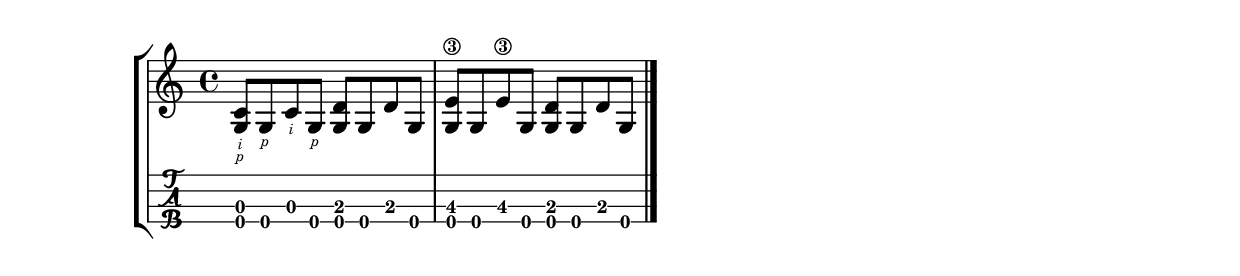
\version "2.18.2"
RH = #rightHandFinger

%--- Configuración ---%
\layout{
	\context {
		\TabStaff
		stringTunings = \stringTuning <g c' e' a'>
	}
}

%--- Introducción de las notas ---%
notas = \relative c' {
	<g_\RH #1 c_\RH #2 >8
	g_\RH #1
	c_\RH #2
	g_\RH #1
	<g d'> g d' g, |
	<g e'\3>8 g e'\3 g, <g d'> g d' g, |
	\bar "|."
}

%--- Partitura ---%
\score {
	\new StaffGroup	
	<<
		\new Staff \notas
		\new TabStaff \notas
	>>
}